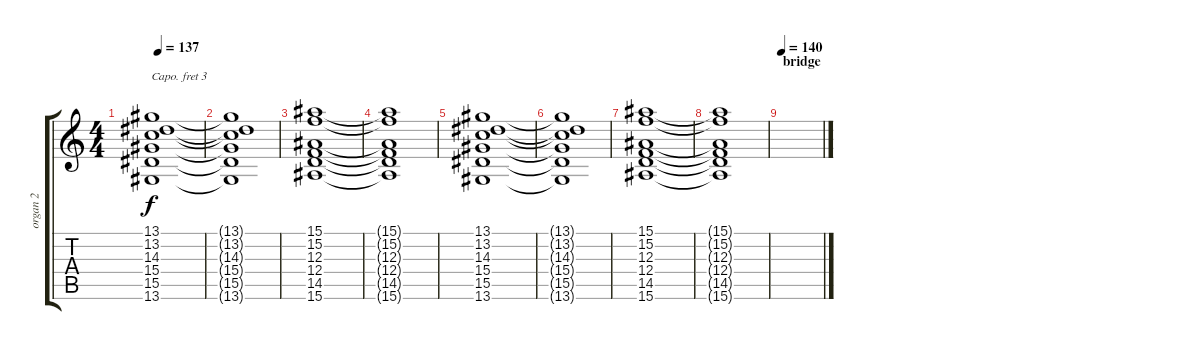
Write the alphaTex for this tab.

\track ("organ 2" "organ 2") {instrument churchorgan}
\staff {score tabs}
\capo 3
\tuning (E4 B3 G3 D3 A2 E2) {hide}
\ts (4 4)
\tempo 137
\clef g2
\ks c
(13.1 13.2 14.3 15.4 15.5 13.6).1{dy f} |
(13.1{t} 13.2{t} 14.3{t} 15.4{t} 15.5{t} 13.6{t}).1 |
(15.1 15.2 12.3 12.4 14.5 15.6).1 |
(15.1{t} 15.2{t} 12.3{t} 12.4{t} 14.5{t} 15.6{t}).1 |
(13.1 13.2 14.3 15.4 15.5 13.6).1 |
(13.1{t} 13.2{t} 14.3{t} 15.4{t} 15.5{t} 13.6{t}).1 |
(15.1 15.2 12.3 12.4 14.5 15.6).1 |
(15.1{t} 15.2{t} 12.3{t} 12.4{t} 14.5{t} 15.6{t}).1 |
\section ("" "bridge")
\tempo 140
